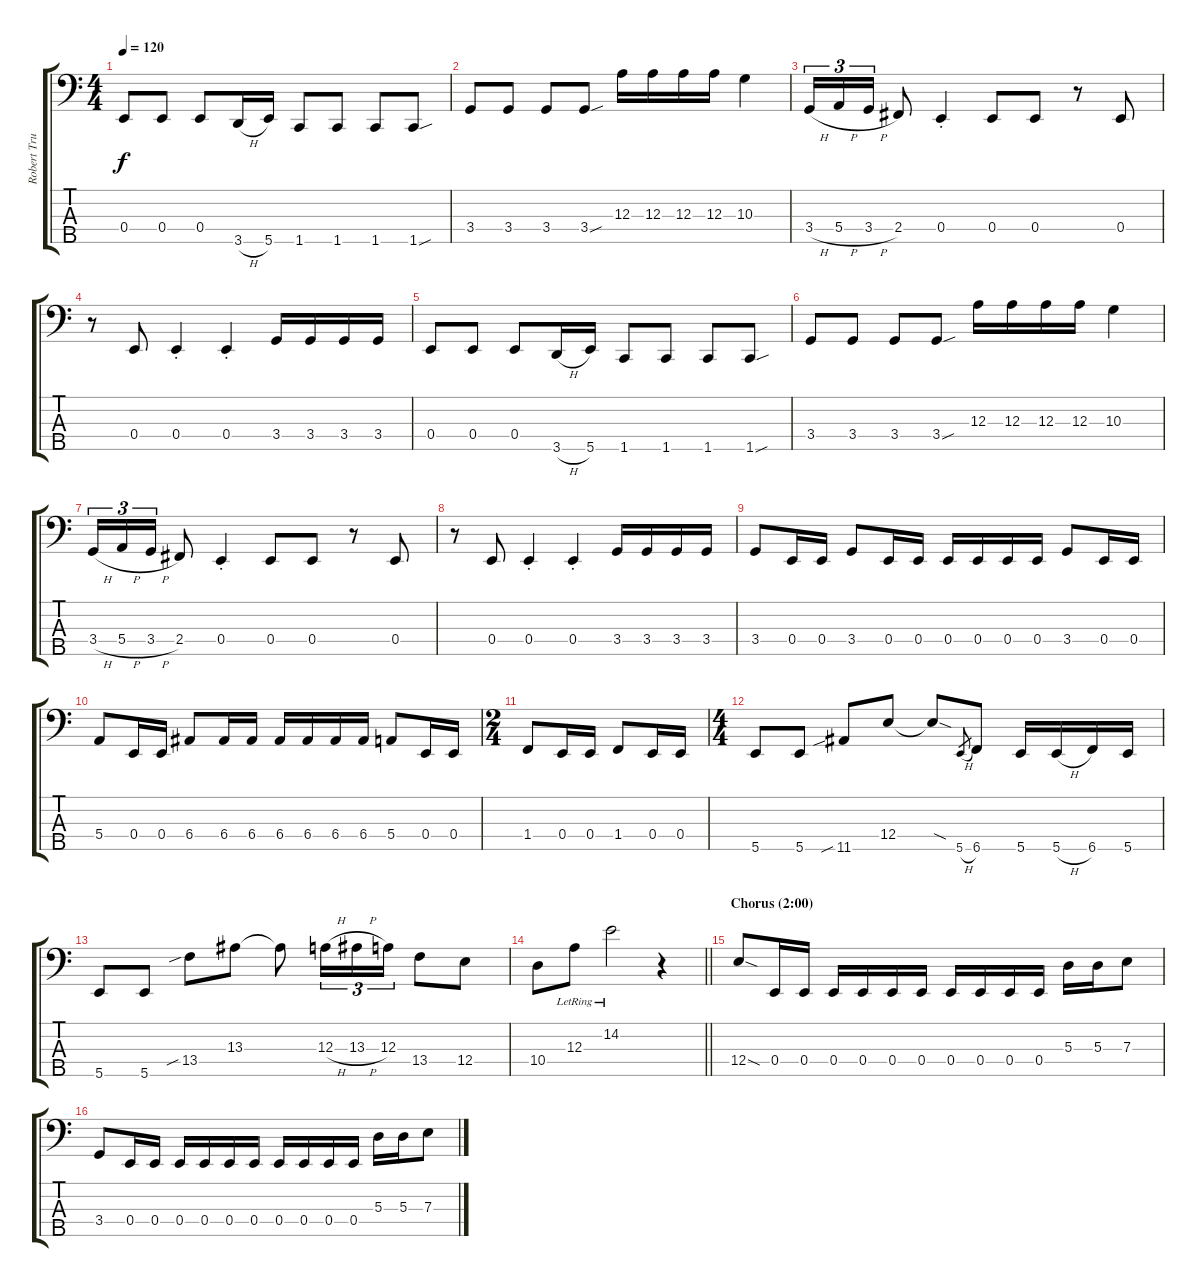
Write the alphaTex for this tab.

\track ("Robert Trujilo" "Robert Tru") {instrument electricbassfinger}
\staff {score tabs}
\tuning (G2 D2 A1 E1 B0) {hide}
\ts (4 4)
\tempo 120
\clef f4
\ks c
0.4.8{dy f} 0.4.8 0.4.8 3.5{h}.16 5.5.16 1.5.8 1.5.8 1.5.8 1.5{sou}.8 |
3.4.8 3.4.8 3.4.8 3.4{sou}.8 12.3.16 12.3.16 12.3.16 12.3.16 10.3.4 |
3.4{h}.16{tu (3 2)} 5.4{h}.16{tu (3 2)} 3.4{h}.16{tu (3 2)} 2.4.8 0.4{st}.4 0.4.8 0.4.8 r.8 0.4.8 |
r.8 0.4.8 0.4{st}.4 0.4{st}.4 3.4.16 3.4.16 3.4.16 3.4.16 |
0.4.8 0.4.8 0.4.8 3.5{h}.16 5.5.16 1.5.8 1.5.8 1.5.8 1.5{sou}.8 |
3.4.8 3.4.8 3.4.8 3.4{sou}.8 12.3.16 12.3.16 12.3.16 12.3.16 10.3.4 |
3.4{h}.16{tu (3 2)} 5.4{h}.16{tu (3 2)} 3.4{h}.16{tu (3 2)} 2.4.8 0.4{st}.4 0.4.8 0.4.8 r.8 0.4.8 |
r.8 0.4.8 0.4{st}.4 0.4{st}.4 3.4.16 3.4.16 3.4.16 3.4.16 |
3.4.8 0.4.16 0.4.16 3.4.8 0.4.16 0.4.16 0.4.16 0.4.16 0.4.16 0.4.16 3.4.8 0.4.16 0.4.16 |
5.4.8 0.4.16 0.4.16 6.4.8 6.4.16 6.4.16 6.4.16 6.4.16 6.4.16 6.4.16 5.4.8 0.4.16 0.4.16 |
\ts (2 4)
1.4.8 0.4.16 0.4.16 1.4.8 0.4.16 0.4.16 |
\ts (4 4)
5.5.8 5.5.8 11.5{sib}.8 12.4.8 12.4{sod t}.8 5.5{h}.8{gr} 6.5.8 5.5.16 5.5{h}.16 6.5.16 5.5.16 |
5.5.8 5.5.8 13.4{sib}.8 13.3.8 13.3{t}.8 12.3{h}.16{tu (3 2)} 13.3{h}.16{tu (3 2)} 12.3.16{tu (3 2)} 13.4.8 12.4.8 |
\barLineRight lightlight
10.4.8 12.3{lr}.8 14.2{lr}.2 r.4 |
\section ("" "Chorus (2:00)")
12.4{sod}.8 0.4.16 0.4.16 0.4.16 0.4.16 0.4.16 0.4.16 0.4.16 0.4.16 0.4.16 0.4.16 5.3.16 5.3.16 7.3.8 |
3.4.8 0.4.16 0.4.16 0.4.16 0.4.16 0.4.16 0.4.16 0.4.16 0.4.16 0.4.16 0.4.16 5.3.16 5.3.16 7.3.8
